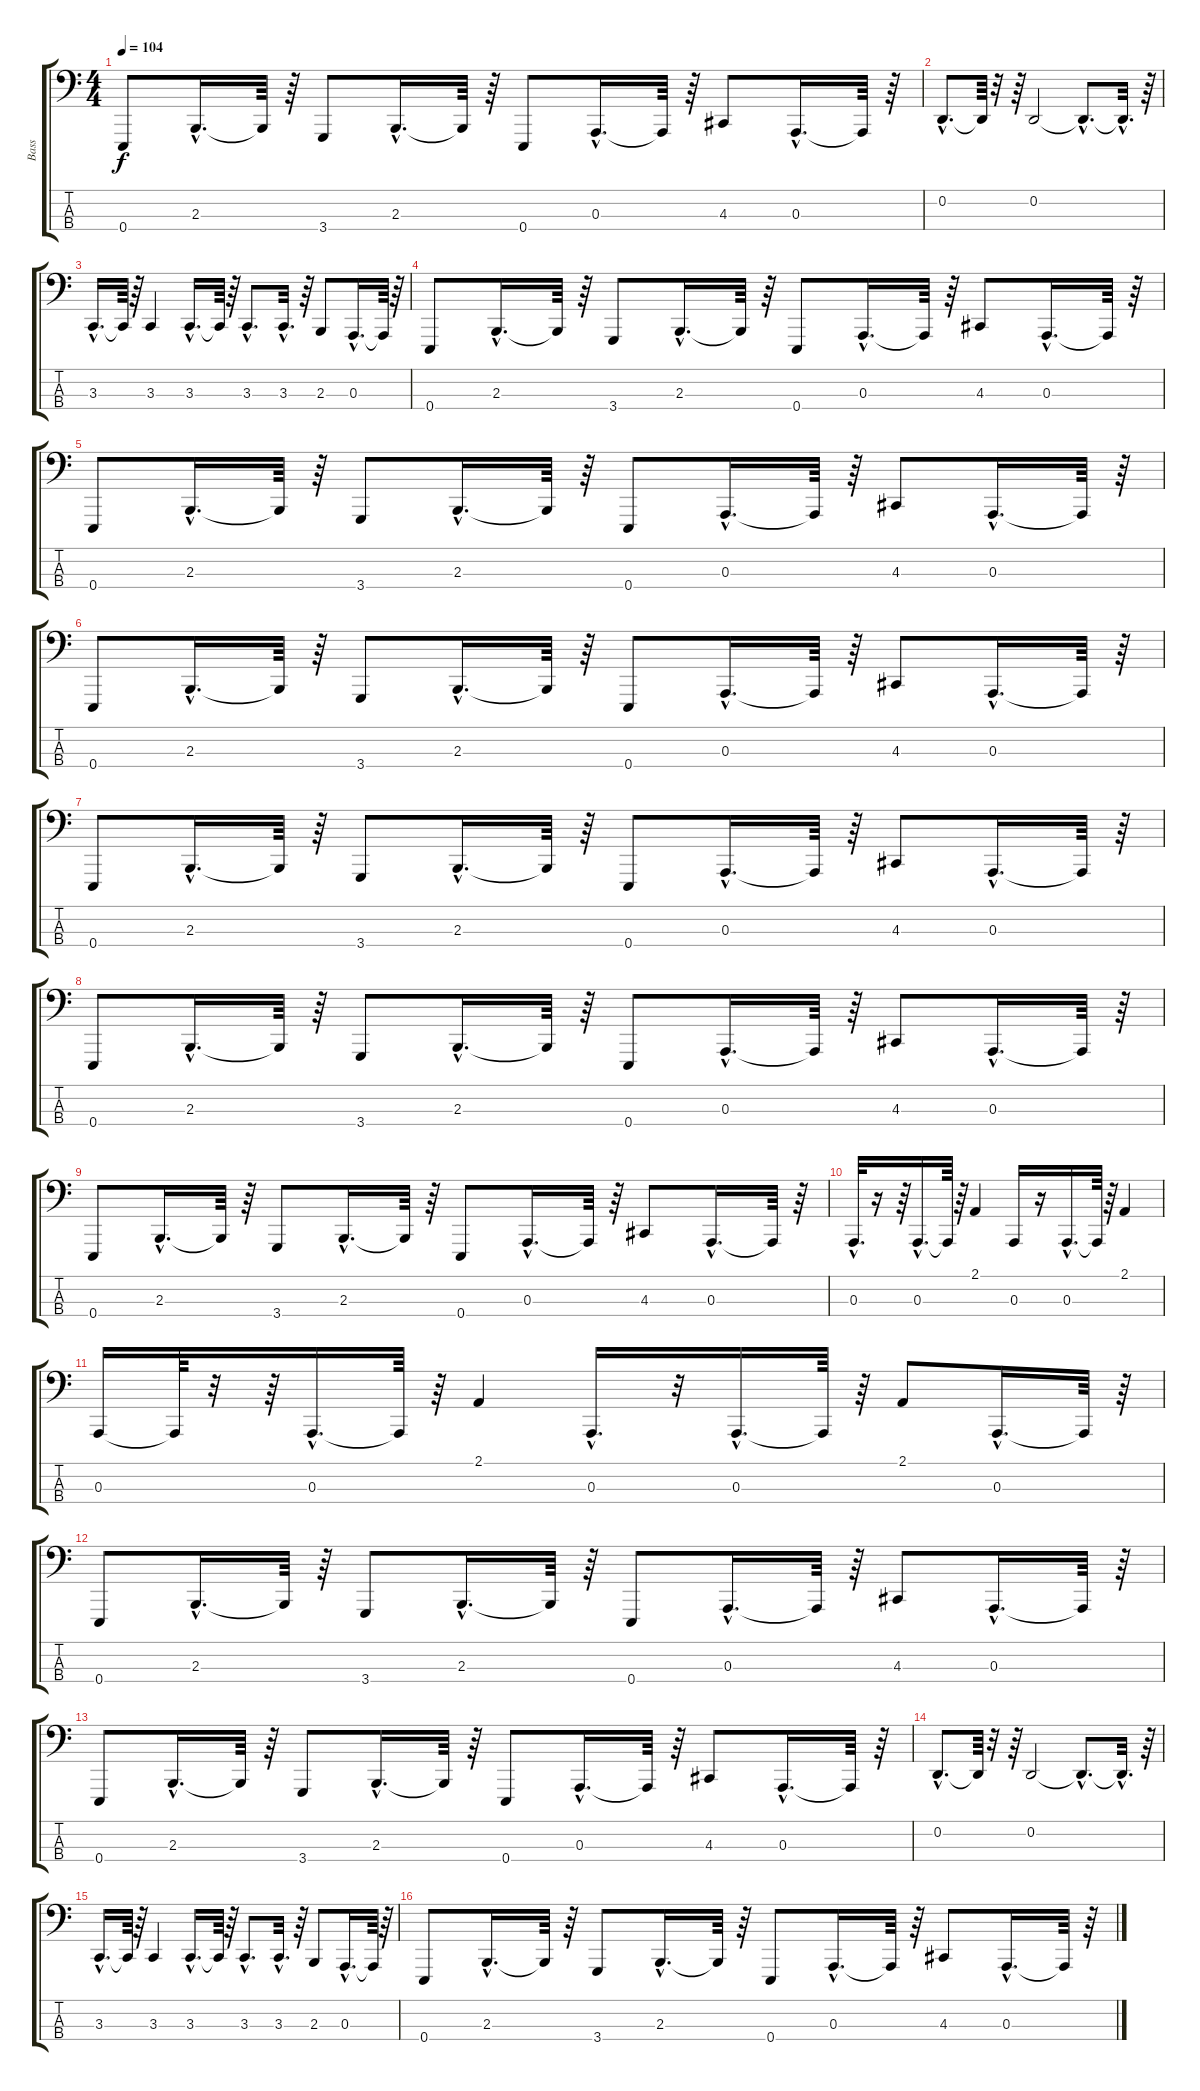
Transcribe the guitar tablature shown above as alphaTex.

\track ("Bass" "Bass") {instrument electricpiano1}
\staff {score tabs}
\tuning (G2 D2 A1 E1) {hide}
\ts (4 4)
\tempo 104
\clef f4
\ks c
0.4.8{dy f} 2.3{hac}.16{d} 2.3{t}.64 r.64 3.4.8 2.3{hac}.16{d} 2.3{t}.64 r.64 0.4.8 0.3{hac}.16{d} 0.3{t}.64 r.64 4.3.8 0.3{hac}.16{d} 0.3{t}.64 r.64 |
0.2{hac}.8{d} 0.2{t}.64 r.32 r.64 0.2.2 0.2{hac t}.8{d} 0.2{hac t}.32{d} r.64 |
3.3{hac}.16{d} 3.3{t}.64 r.64 3.3.4 3.3{hac}.16{d} 3.3{t}.64 r.64 3.3{hac}.8{d} 3.3{hac}.32{d} r.64 2.3.8 0.3{hac}.16{d} 0.3{t}.64 r.64 |
0.4.8 2.3{hac}.16{d} 2.3{t}.64 r.64 3.4.8 2.3{hac}.16{d} 2.3{t}.64 r.64 0.4.8 0.3{hac}.16{d} 0.3{t}.64 r.64 4.3.8 0.3{hac}.16{d} 0.3{t}.64 r.64 |
0.4.8 2.3{hac}.16{d} 2.3{t}.64 r.64 3.4.8 2.3{hac}.16{d} 2.3{t}.64 r.64 0.4.8 0.3{hac}.16{d} 0.3{t}.64 r.64 4.3.8 0.3{hac}.16{d} 0.3{t}.64 r.64 |
0.4.8 2.3{hac}.16{d} 2.3{t}.64 r.64 3.4.8 2.3{hac}.16{d} 2.3{t}.64 r.64 0.4.8 0.3{hac}.16{d} 0.3{t}.64 r.64 4.3.8 0.3{hac}.16{d} 0.3{t}.64 r.64 |
0.4.8 2.3{hac}.16{d} 2.3{t}.64 r.64 3.4.8 2.3{hac}.16{d} 2.3{t}.64 r.64 0.4.8 0.3{hac}.16{d} 0.3{t}.64 r.64 4.3.8 0.3{hac}.16{d} 0.3{t}.64 r.64 |
0.4.8 2.3{hac}.16{d} 2.3{t}.64 r.64 3.4.8 2.3{hac}.16{d} 2.3{t}.64 r.64 0.4.8 0.3{hac}.16{d} 0.3{t}.64 r.64 4.3.8 0.3{hac}.16{d} 0.3{t}.64 r.64 |
0.4.8 2.3{hac}.16{d} 2.3{t}.64 r.64 3.4.8 2.3{hac}.16{d} 2.3{t}.64 r.64 0.4.8 0.3{hac}.16{d} 0.3{t}.64 r.64 4.3.8 0.3{hac}.16{d} 0.3{t}.64 r.64 |
0.3{hac}.32{d} r.16 r.64 0.3{hac}.16{d} 0.3{t}.64 r.64 2.1.4 0.3.16 r.16 0.3{hac}.16{d} 0.3{t}.64 r.64 2.1.4 |
0.3.16 0.3{t}.64 r.32 r.64 0.3{hac}.16{d} 0.3{t}.64 r.64 2.1.4 0.3{hac}.16{d} r.32 0.3{hac}.16{d} 0.3{t}.64 r.64 2.1.8 0.3{hac}.16{d} 0.3{t}.64 r.64 |
0.4.8 2.3{hac}.16{d} 2.3{t}.64 r.64 3.4.8 2.3{hac}.16{d} 2.3{t}.64 r.64 0.4.8 0.3{hac}.16{d} 0.3{t}.64 r.64 4.3.8 0.3{hac}.16{d} 0.3{t}.64 r.64 |
0.4.8 2.3{hac}.16{d} 2.3{t}.64 r.64 3.4.8 2.3{hac}.16{d} 2.3{t}.64 r.64 0.4.8 0.3{hac}.16{d} 0.3{t}.64 r.64 4.3.8 0.3{hac}.16{d} 0.3{t}.64 r.64 |
0.2{hac}.8{d} 0.2{t}.64 r.32 r.64 0.2.2 0.2{hac t}.8{d} 0.2{hac t}.32{d} r.64 |
3.3{hac}.16{d} 3.3{t}.64 r.64 3.3.4 3.3{hac}.16{d} 3.3{t}.64 r.64 3.3{hac}.8{d} 3.3{hac}.32{d} r.64 2.3.8 0.3{hac}.16{d} 0.3{t}.64 r.64 |
0.4.8 2.3{hac}.16{d} 2.3{t}.64 r.64 3.4.8 2.3{hac}.16{d} 2.3{t}.64 r.64 0.4.8 0.3{hac}.16{d} 0.3{t}.64 r.64 4.3.8 0.3{hac}.16{d} 0.3{t}.64 r.64
